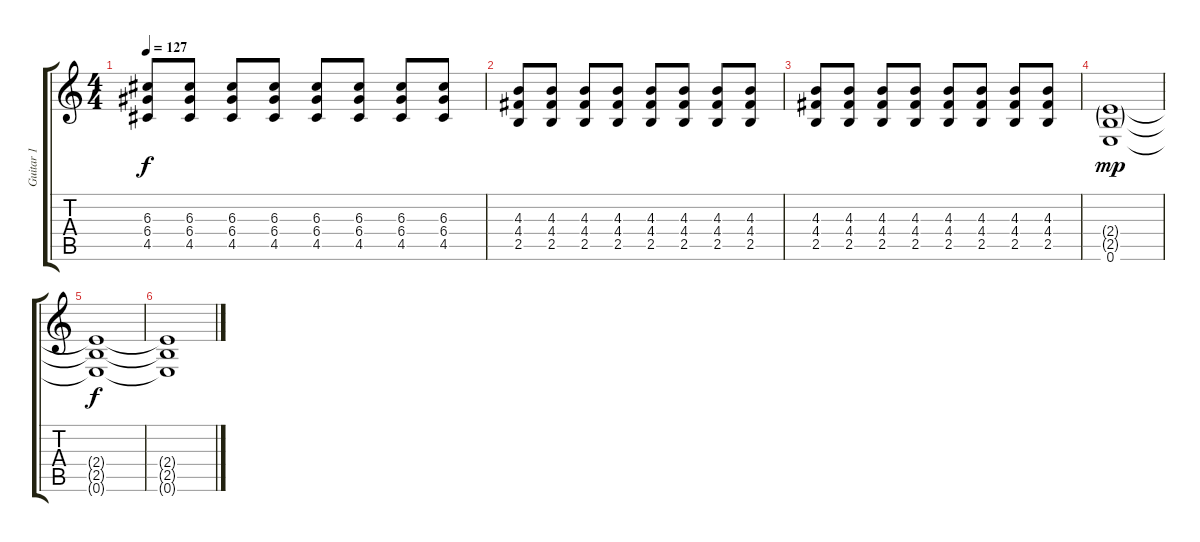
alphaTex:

\track ("Guitar 1" "Guitar 1") {instrument distortionguitar}
\staff {score tabs}
\tuning (E4 B3 G3 D3 A2 E2) {hide}
\ts (4 4)
\tempo 127
\clef g2
\ks c
(6.3 6.4 4.5).8{dy f} (6.3 6.4 4.5).8 (6.3 6.4 4.5).8 (6.3 6.4 4.5).8 (6.3 6.4 4.5).8 (6.3 6.4 4.5).8 (6.3 6.4 4.5).8 (6.3 6.4 4.5).8 |
(4.3 4.4 2.5).8 (4.3 4.4 2.5).8 (4.3 4.4 2.5).8 (4.3 4.4 2.5).8 (4.3 4.4 2.5).8 (4.3 4.4 2.5).8 (4.3 4.4 2.5).8 (4.3 4.4 2.5).8 |
(4.3 4.4 2.5).8 (4.3 4.4 2.5).8 (4.3 4.4 2.5).8 (4.3 4.4 2.5).8 (4.3 4.4 2.5).8 (4.3 4.4 2.5).8 (4.3 4.4 2.5).8 (4.3 4.4 2.5).8 |
(2.4{g} 2.5{g} 0.6).1{dy mp} |
(2.4{t} 2.5{t} 0.6{t}).1{dy f} |
(2.4{t} 2.5{t} 0.6{t}).1
